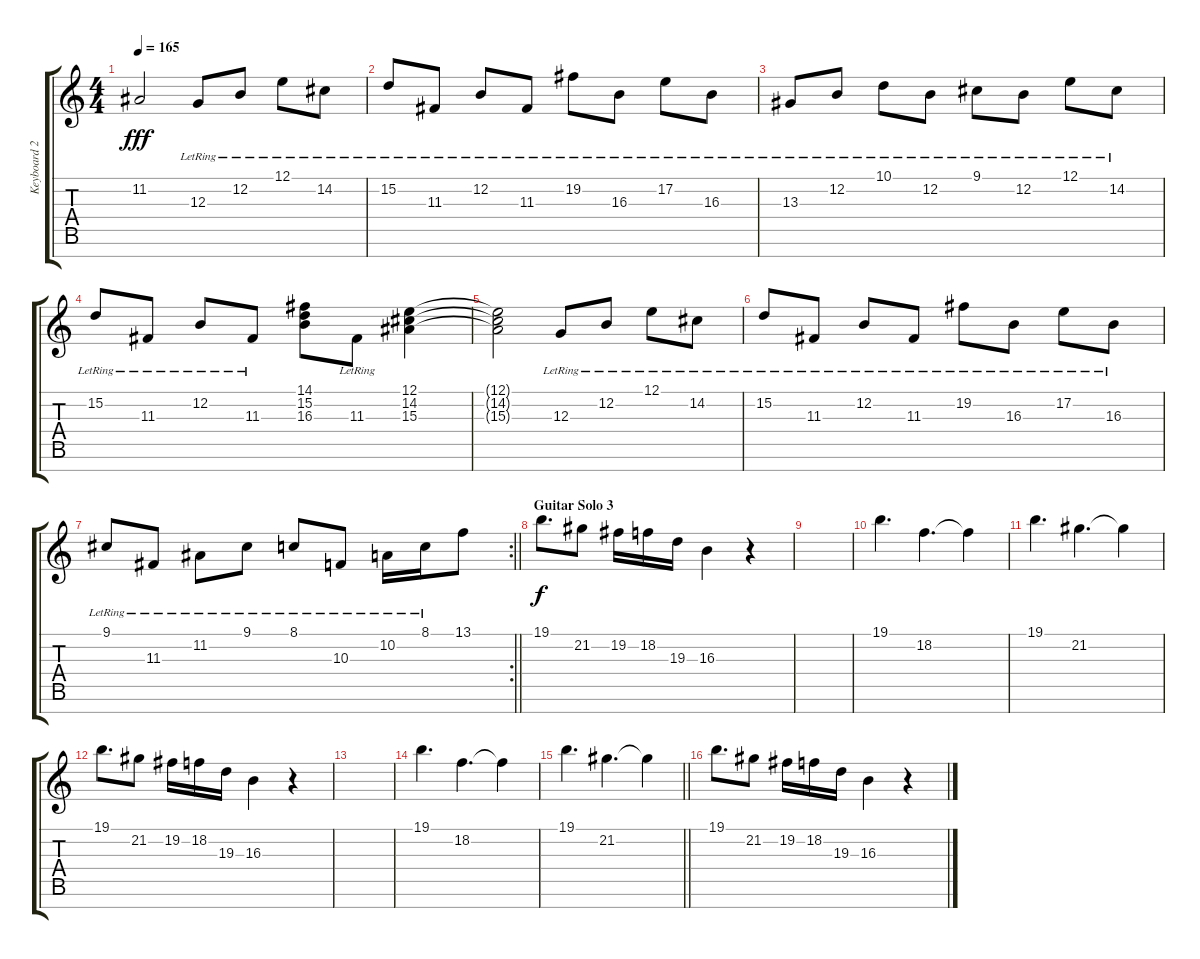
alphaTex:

\track ("Keyboard 2" "Keyboard 2") {instrument brightacousticpiano}
\staff {score tabs}
\tuning (E4 B3 G3 D3 A2 E2 B1) {hide}
\ts (4 4)
\tempo 165
\clef g2
\ks c
11.2{t}.2{dy fff} 12.3{lr}.8 12.2{lr}.8 12.1{lr}.8 14.2{lr}.8 |
15.2{lr}.8 11.3{lr}.8 12.2{lr}.8 11.3{lr}.8 19.2{lr}.8 16.3{lr}.8 17.2{lr}.8 16.3{lr}.8 |
13.3{lr}.8 12.2{lr}.8 10.1{lr}.8 12.2{lr}.8 9.1{lr}.8 12.2{lr}.8 12.1{lr}.8 14.2{lr}.8 |
15.2{lr}.8 11.3{lr}.8 12.2{lr}.8 11.3{lr}.8 (14.1 15.2 16.3).8 11.3{lr}.8 (12.1 14.2 15.3).4 |
(12.1{t} 14.2{t} 15.3{t}).2 12.3{lr}.8 12.2{lr}.8 12.1{lr}.8 14.2{lr}.8 |
15.2{lr}.8 11.3{lr}.8 12.2{lr}.8 11.3{lr}.8 19.2{lr}.8 16.3{lr}.8 17.2{lr}.8 16.3{lr}.8 |
\rc 2
\barLineRight lightlight
9.1{lr}.8 11.3{lr}.8 11.2{lr}.8 9.1{lr}.8 8.1{lr}.8 10.3{lr}.8 10.2{lr}.16 8.1{lr}.16 13.1.8 |
\section ("" "Guitar Solo 3")
19.1.8{d dy f} 21.2.8 19.2.16 18.2.16 19.3.16 16.3.4 r.4 |
|
19.1.4{d} 18.2.4{d} 18.2{t}.4 |
19.1.4{d} 21.2.4{d} 21.2{t}.4 |
19.1.8{d} 21.2.8 19.2.16 18.2.16 19.3.16 16.3.4 r.4 |
|
19.1.4{d} 18.2.4{d} 18.2{t}.4 |
\barLineRight lightlight
19.1.4{d} 21.2.4{d} 21.2{t}.4 |
19.1.8{d} 21.2.8 19.2.16 18.2.16 19.3.16 16.3.4 r.4
